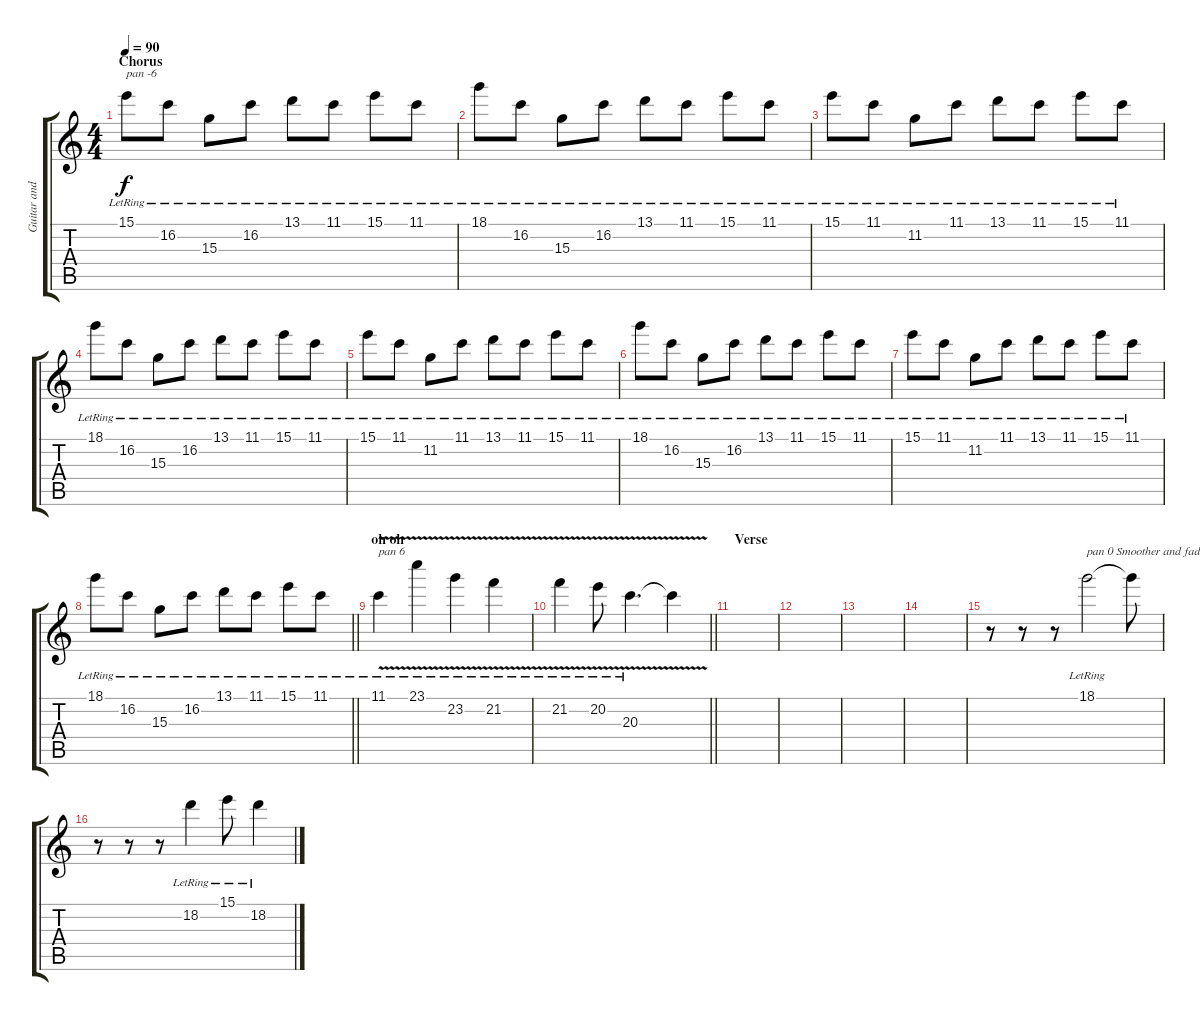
\track ("Guitar and Effects" "Guitar and") {instrument electricguitarclean}
\staff {score tabs}
\tuning (Db4 Ab3 E3 B2 Gb2 B1) {hide}
\ts (4 4)
\section ("" "Chorus")
\tempo 90
\clef g2
\ks c
15.1{lr}.8{txt "pan -6" dy f volume 16 balance 2 instrument electricguitarclean} 16.2{lr}.8 15.3{lr}.8 16.2{lr}.8 13.1{lr}.8 11.1{lr}.8 15.1{lr}.8 11.1{lr}.8 |
18.1{lr}.8 16.2{lr}.8 15.3{lr}.8 16.2{lr}.8 13.1{lr}.8 11.1{lr}.8 15.1{lr}.8 11.1{lr}.8 |
15.1{lr}.8 11.1{lr}.8 11.2{lr}.8 11.1{lr}.8 13.1{lr}.8 11.1{lr}.8 15.1{lr}.8 11.1{lr}.8 |
18.1{lr}.8 16.2{lr}.8 15.3{lr}.8 16.2{lr}.8 13.1{lr}.8 11.1{lr}.8 15.1{lr}.8 11.1{lr}.8 |
15.1{lr}.8 11.1{lr}.8 11.2{lr}.8 11.1{lr}.8 13.1{lr}.8 11.1{lr}.8 15.1{lr}.8 11.1{lr}.8 |
18.1{lr}.8 16.2{lr}.8 15.3{lr}.8 16.2{lr}.8 13.1{lr}.8 11.1{lr}.8 15.1{lr}.8 11.1{lr}.8 |
15.1{lr}.8 11.1{lr}.8 11.2{lr}.8 11.1{lr}.8 13.1{lr}.8 11.1{lr}.8 15.1{lr}.8 11.1{lr}.8 |
\barLineRight lightlight
18.1{lr}.8 16.2{lr}.8 15.3{lr}.8 16.2{lr}.8 13.1{lr}.8 11.1{lr}.8 15.1{lr}.8 11.1{lr}.8 |
\section ("" "oh oh")
11.1{v lr}.4{txt "pan 6" balance 14} 23.1{v lr}.4 23.2{v lr}.4 21.2{v lr}.4 |
\barLineRight lightlight
21.2{v lr}.4 20.2{v lr}.8 20.3{v lr}.4{d} 20.3{t}.4 |
\section ("" "Verse")
|
|
|
|
r.8 r.8 r.8 18.1{lr}.2{txt "pan 0 Smoother and fade ins" volume 16 balance 8 instrument electricguitarclean} 18.1{t}.8 |
r.8 r.8 r.8 18.2{lr}.4 15.1{lr}.8 18.2{lr}.4
